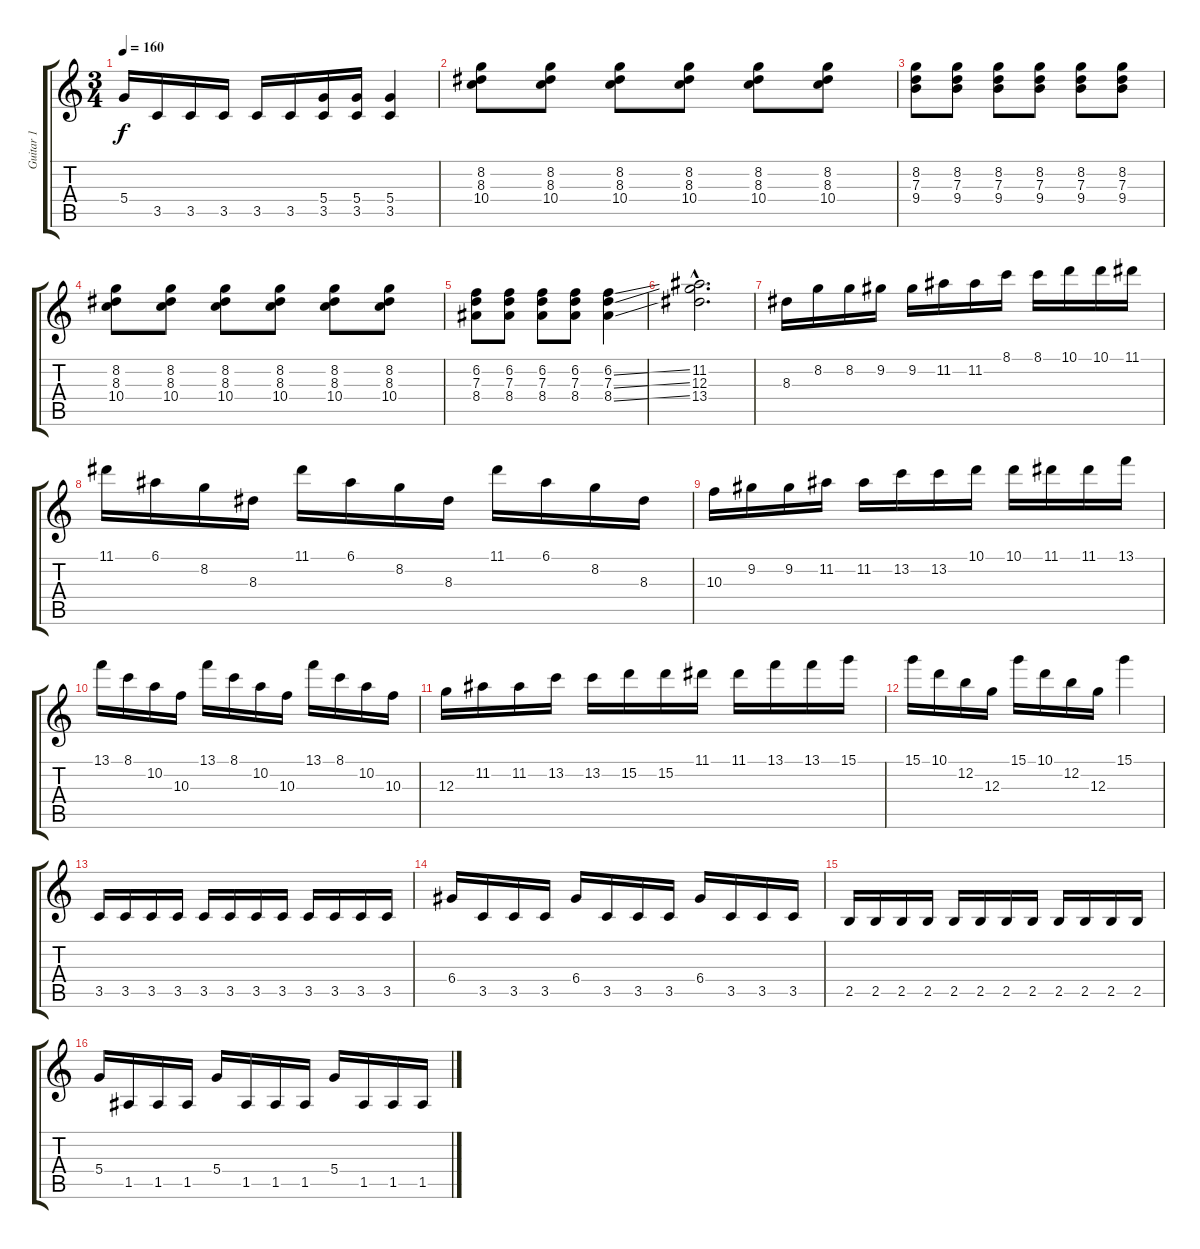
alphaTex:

\track ("Guitar 1" "Guitar 1") {instrument overdrivenguitar}
\staff {score tabs}
\tuning (E4 B3 G3 D3 A2 E2) {hide}
\ts (3 4)
\tempo 160
\clef g2
\ks c
5.4.16{dy f} 3.5.16 3.5.16 3.5.16 3.5.16 3.5.16 (5.4 3.5).16 (5.4 3.5).16 (5.4 3.5).4 |
(8.2 8.3 10.4).8 (8.2 8.3 10.4).8 (8.2 8.3 10.4).8 (8.2 8.3 10.4).8 (8.2 8.3 10.4).8 (8.2 8.3 10.4).8 |
(8.2 7.3 9.4).8 (8.2 7.3 9.4).8 (8.2 7.3 9.4).8 (8.2 7.3 9.4).8 (8.2 7.3 9.4).8 (8.2 7.3 9.4).8 |
(8.2 8.3 10.4).8 (8.2 8.3 10.4).8 (8.2 8.3 10.4).8 (8.2 8.3 10.4).8 (8.2 8.3 10.4).8 (8.2 8.3 10.4).8 |
(6.2 7.3 8.4).8 (6.2 7.3 8.4).8 (6.2 7.3 8.4).8 (6.2 7.3 8.4).8 (6.2{ss} 7.3{ss} 8.4{ss}).4 |
(11.2{hac} 12.3{hac} 13.4{hac}).2{d} |
8.3.16 8.2.16 8.2.16 9.2.16 9.2.16 11.2.16 11.2.16 8.1.16 8.1.16 10.1.16 10.1.16 11.1.16 |
11.1.16 6.1.16 8.2.16 8.3.16 11.1.16 6.1.16 8.2.16 8.3.16 11.1.16 6.1.16 8.2.16 8.3.16 |
10.3.16 9.2.16 9.2.16 11.2.16 11.2.16 13.2.16 13.2.16 10.1.16 10.1.16 11.1.16 11.1.16 13.1.16 |
13.1.16 8.1.16 10.2.16 10.3.16 13.1.16 8.1.16 10.2.16 10.3.16 13.1.16 8.1.16 10.2.16 10.3.16 |
12.3.16 11.2.16 11.2.16 13.2.16 13.2.16 15.2.16 15.2.16 11.1.16 11.1.16 13.1.16 13.1.16 15.1.16 |
15.1.16 10.1.16 12.2.16 12.3.16 15.1.16 10.1.16 12.2.16 12.3.16 15.1.4 |
3.5.16 3.5.16 3.5.16 3.5.16 3.5.16 3.5.16 3.5.16 3.5.16 3.5.16 3.5.16 3.5.16 3.5.16 |
6.4.16 3.5.16 3.5.16 3.5.16 6.4.16 3.5.16 3.5.16 3.5.16 6.4.16 3.5.16 3.5.16 3.5.16 |
2.5.16 2.5.16 2.5.16 2.5.16 2.5.16 2.5.16 2.5.16 2.5.16 2.5.16 2.5.16 2.5.16 2.5.16 |
5.4.16 1.5.16 1.5.16 1.5.16 5.4.16 1.5.16 1.5.16 1.5.16 5.4.16 1.5.16 1.5.16 1.5.16
